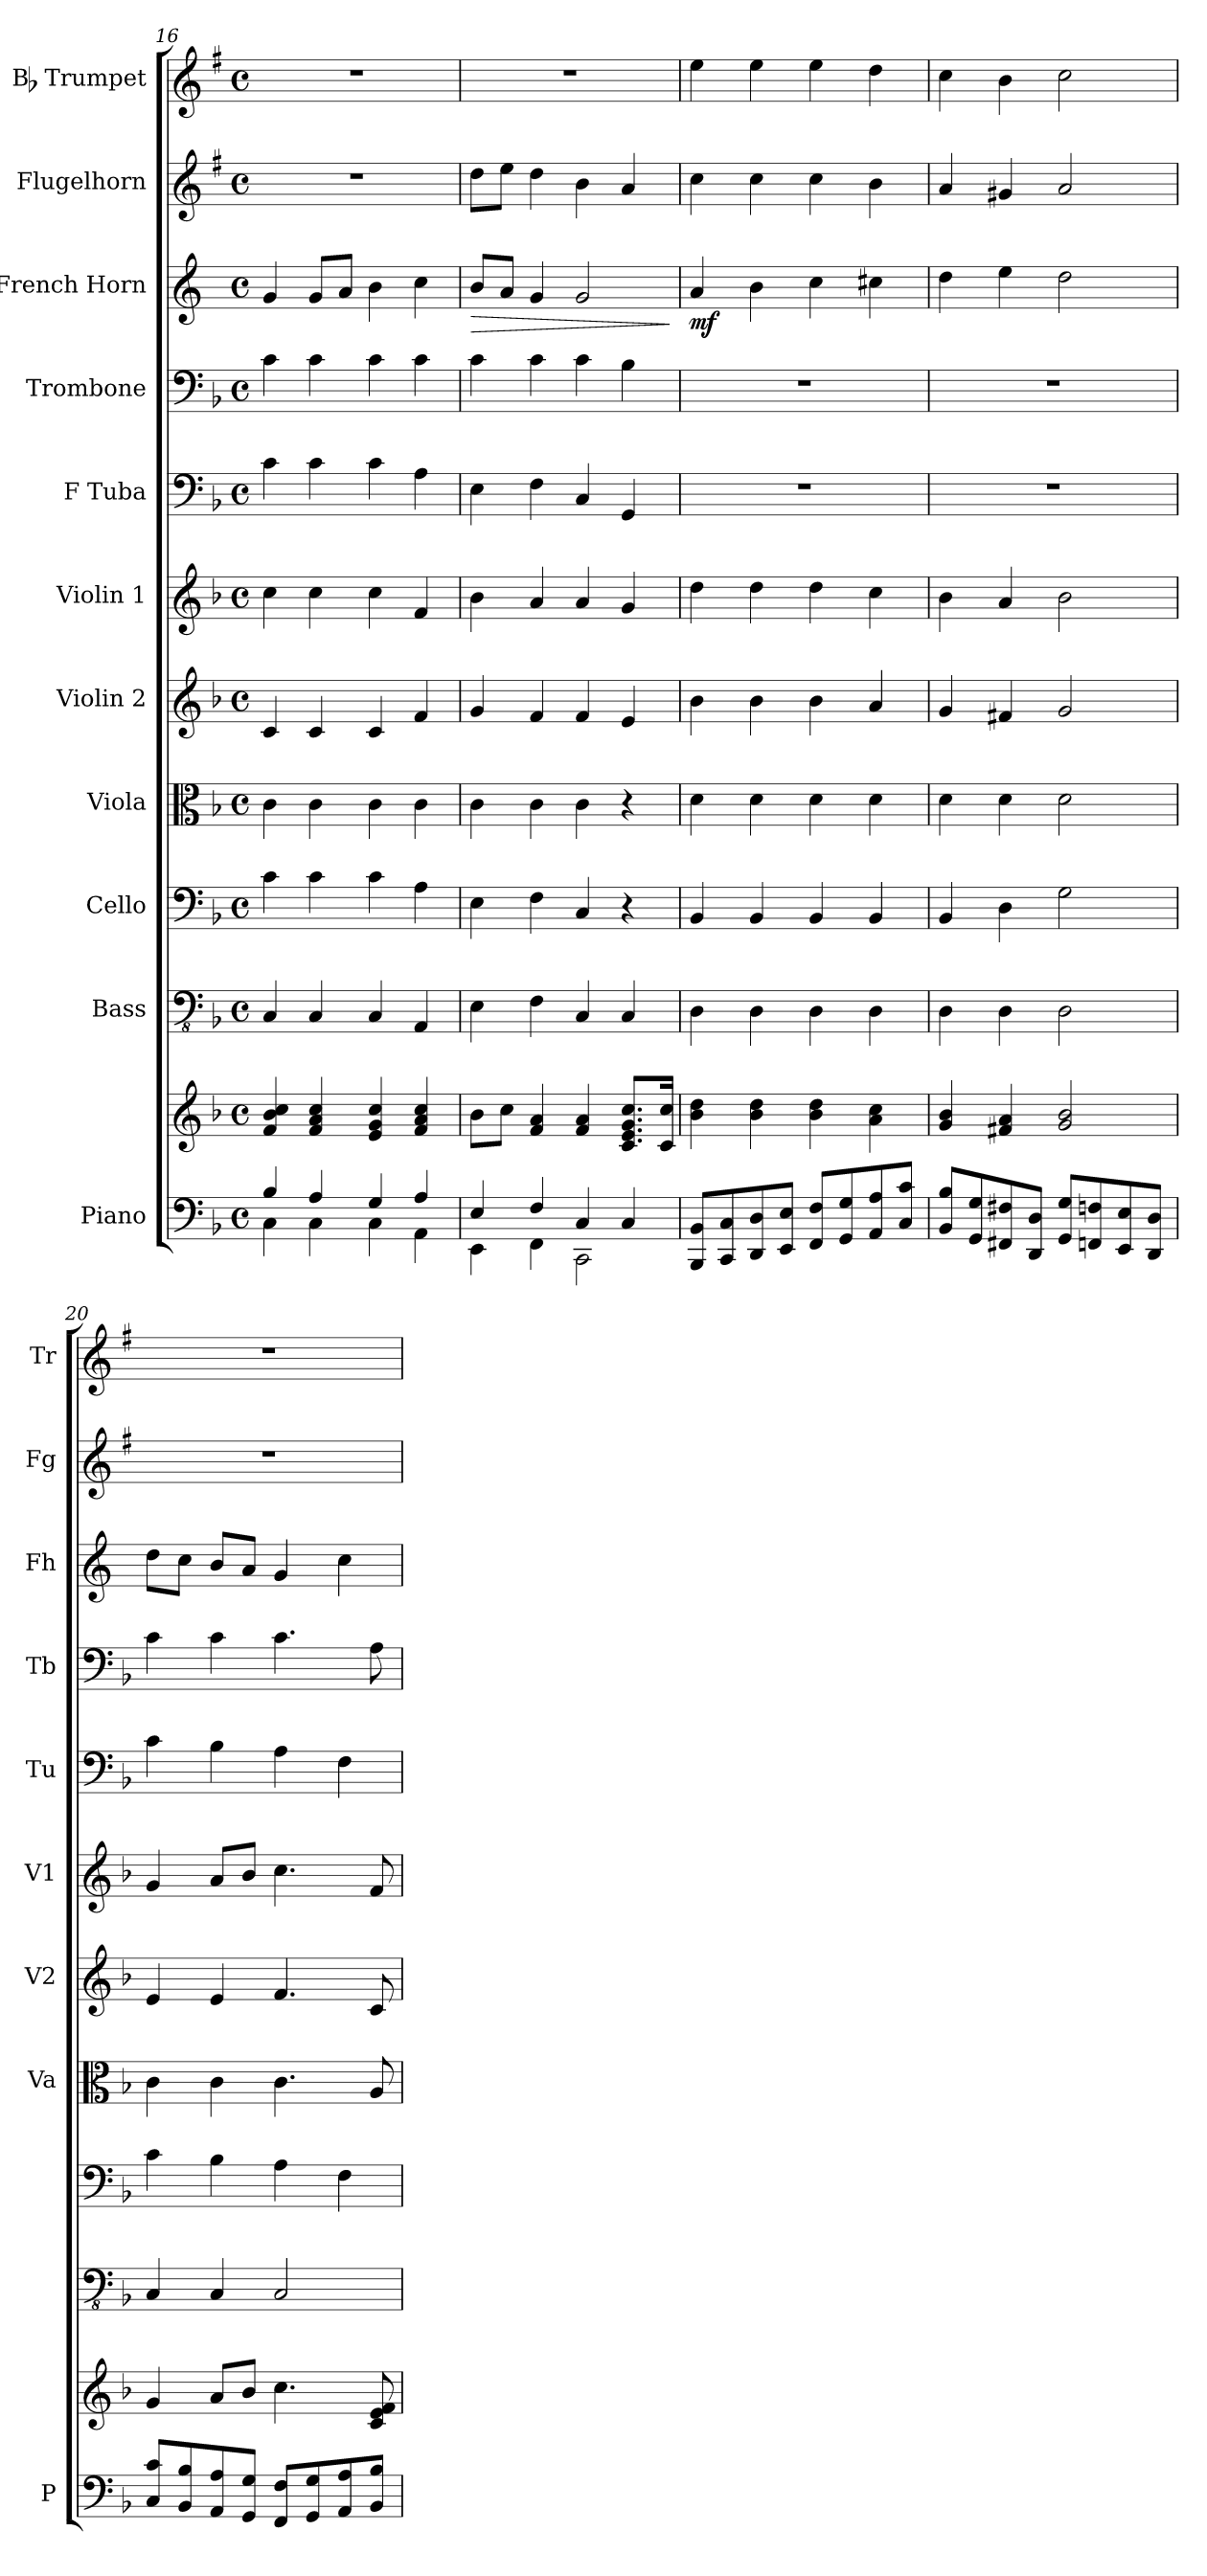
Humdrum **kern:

**kern	**kern	**kern	**kern	**kern	**kern	**kern	**kern	**kern	**kern	**dynam	**kern	**kern
*part11	*part11	*part10	*part9	*part8	*part7	*part6	*part5	*part4	*part3	*part3	*part2	*part1
*staff12	*staff11	*staff10	*staff9	*staff8	*staff7	*staff6	*staff5	*staff4	*staff3	*staff3	*staff2	*staff1
*I"Piano	*	*I"Bass	*I"Cello	*I"Viola	*I"Violin 2	*I"Violin 1	*I"F Tuba	*I"Trombone	*I"French Horn	*	*I"Flugelhorn	*I"Bb Trumpet
*I'P	*	*	*	*I'Va	*I'V2	*I'V1	*I'Tu	*I'Tb	*I'Fh	*	*I'Fg	*I'Tr
!!LO:PB:g=z
*clefF4	*clefG2	*clefFv4	*clefF4	*clefC3	*clefG2	*clefG2	*clefF4	*clefF4	*clefG2	*	*clefG2	*clefG2
*	*	*	*	*	*	*	*	*	*ITrd4c7	*	*ITrd1c2	*ITrd1c2
*k[b-]	*k[b-]	*k[b-]	*k[b-]	*k[b-]	*k[b-]	*k[b-]	*k[b-]	*k[b-]	*k[b-]	*	*k[b-]	*k[b-]
*M4/4	*M4/4	*M4/4	*M4/4	*M4/4	*M4/4	*M4/4	*M4/4	*M4/4	*M4/4	*	*M4/4	*M4/4
*met(c)	*met(c)	*met(c)	*met(c)	*met(c)	*met(c)	*met(c)	*met(c)	*met(c)	*met(c)	*	*met(c)	*met(c)
=16	=16	=16	=16	=16	=16	=16	=16	=16	=16	=16	=16	=16
*^	*	*	*	*	*	*	*	*	*	*	*	*
4B-/	4C\	4f/ 4b-/ 4cc/	4CC/	4c\	4c\	4c/	4cc\	4c\	4c\	4c/	.	1r	1r
4A/	4C\	4f/ 4a/ 4cc/	4CC/	4c\	4c\	4c/	4cc\	4c\	4c\	8c/L	.	.	.
.	.	.	.	.	.	.	.	.	.	8d/J	.	.	.
4G/	4C\	4e/ 4g/ 4cc/	4CC/	4c\	4c\	4c/	4cc\	4c\	4c\	4e\	.	.	.
4A/	4AA\	4f/ 4a/ 4cc/	4AAA/	4A\	4c\	4f/	4f/	4A\	4c\	4f\	.	.	.
=17	=17	=17	=17	=17	=17	=17	=17	=17	=17	=17	=17	=17	=17
!	!	!	!	!	!	!	!	!	!	!	!LO:HP:b	!	!
4E/	4EE\	8b-\L	4EE\	4E\	4c\	4g/	4b-\	4E\	4c\	8e/L	>	8cc\L	1r
.	.	8cc\J	.	.	.	.	.	.	.	8d/J	.	8dd\J	.
4F/	4FF\	4f/ 4a/	4FF\	4F\	4c\	4f/	4a/	4F\	4c\	4c/	.	4cc\	.
4C/	2CC\	4f/ 4a/	4CC/	4C/	4c\	4f/	4a/	4C/	4c\	2c/	.	4a\	.
4C/	.	8.c/ 8.e/ 8.g/ 8.cc/L	4CC/	4r	4r	4e/	4g/	4GG/	4B-\	.	.	4g/	.
.	.	16c/ 16cc/Jk	.	.	.	.	.	.	.	.	.	.	.
*v	*v	*	*	*	*	*	*	*	*	*	*	*	*
.	.	.	.	.	.	.	.	.	.	]	.	.
=18	=18	=18	=18	=18	=18	=18	=18	=18	=18	=18	=18	=18
!	!	!	!	!	!	!	!	!	!	!LO:DY:b	!	!
8BBB-/ 8BB-/L	4b-\ 4dd\	4DD\	4BB-/	4d\	4b-\	4dd\	1r	1r	4d/	mf	4b-\	4dd\
8CC/ 8C/	.	.	.	.	.	.	.	.	.	.	.	.
8DD/ 8D/	4b-\ 4dd\	4DD\	4BB-/	4d\	4b-\	4dd\	.	.	4e\	.	4b-\	4dd\
8EE/ 8E/J	.	.	.	.	.	.	.	.	.	.	.	.
8FF/ 8F/L	4b-\ 4dd\	4DD\	4BB-/	4d\	4b-\	4dd\	.	.	4f\	.	4b-\	4dd\
8GG/ 8G/	.	.	.	.	.	.	.	.	.	.	.	.
8AA/ 8A/	4a\ 4cc\	4DD\	4BB-/	4d\	4a/	4cc\	.	.	4f#X\	.	4a\	4cc\
8C/ 8c/J	.	.	.	.	.	.	.	.	.	.	.	.
=19	=19	=19	=19	=19	=19	=19	=19	=19	=19	=19	=19	=19
8BB-/ 8B-/L	4g/ 4b-/	4DD\	4BB-/	4d\	4g/	4b-\	1r	1r	4g\	.	4g/	4b-\
8GG/ 8G/	.	.	.	.	.	.	.	.	.	.	.	.
8FF#X/ 8F#X/	4f#X/ 4a/	4DD\	4D\	4d\	4f#X/	4a/	.	.	4a\	.	4f#X/	4a\
8DD/ 8D/J	.	.	.	.	.	.	.	.	.	.	.	.
8GG/ 8G/L	2g/ 2b-/	2DD\	2G\	2d\	2g/	2b-\	.	.	2g\	.	2g/	2b-\
8FFn/ 8Fn/	.	.	.	.	.	.	.	.	.	.	.	.
8EE/ 8E/	.	.	.	.	.	.	.	.	.	.	.	.
8DD/ 8D/J	.	.	.	.	.	.	.	.	.	.	.	.
=20	=20	=20	=20	=20	=20	=20	=20	=20	=20	=20	=20	=20
*^	*	*	*	*	*	*	*	*	*	*	*	*
1ryy	8C/ 8c/L	4g/	4CC/	4c\	4c\	4e/	4g/	4c\	4c\	8g\L	.	1r	1r
.	8BB-/ 8B-/	.	.	.	.	.	.	.	.	8f\J	.	.	.
.	8AA/ 8A/	8a/L	4CC/	4B-\	4c\	4e/	8a/L	4B-\	4c\	8e/L	.	.	.
.	8GG/ 8G/J	8b-/J	.	.	.	.	8b-/J	.	.	8d/J	.	.	.
.	8FF/ 8F/L	4.cc\	2CC/	4A\	4.c\	4.f/	4.cc\	4A\	4.c\	4c/	.	.	.
.	8GG/ 8G/	.	.	.	.	.	.	.	.	.	.	.	.
.	8AA/ 8A/	.	.	4F\	.	.	.	4F\	.	4f\	.	.	.
.	8BB-/ 8B-/J	8c/ 8e/ 8f/	.	.	8A/	8c/	8f/	.	8A\	.	.	.	.
*v	*v	*	*	*	*	*	*	*	*	*	*	*	*
=	=	=	=	=	=	=	=	=	=	=	=	=
*-	*-	*-	*-	*-	*-	*-	*-	*-	*-	*-	*-	*-
